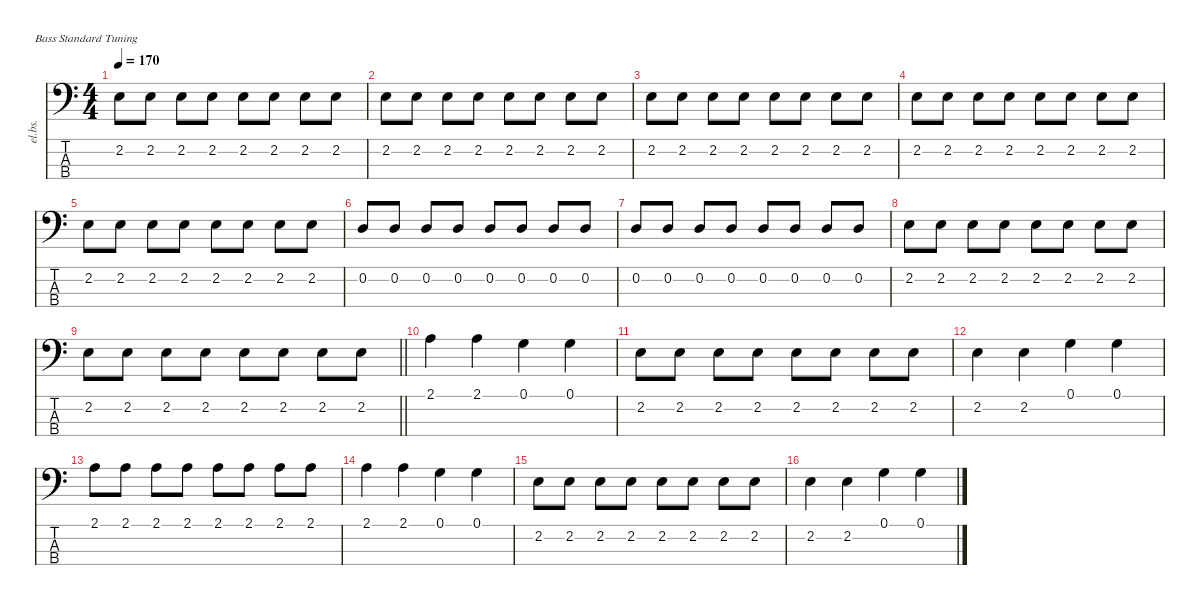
\defaultSystemsLayout 4
\hideDynamics
\bracketExtendMode nobrackets
\otherSystemsTrackNameOrientation horizontal
\track ("Bass" "el.bs.") {instrument electricbassfinger}
\staff {score tabs}
\tuning (G2 D2 A1 E1)
\ts (4 4)
\tempo 170
\clef f4
\ks c
2.2.8{dy f beam Down} 2.2.8{beam Down} 2.2.8{beam Down} 2.2.8{beam Down} 2.2.8{beam Down} 2.2.8{beam Down} 2.2.8{beam Down} 2.2.8{beam Down} |
2.2.8{beam Down} 2.2.8{beam Down} 2.2.8{beam Down} 2.2.8{beam Down} 2.2.8{beam Down} 2.2.8{beam Down} 2.2.8{beam Down} 2.2.8{beam Down} |
2.2.8{beam Down} 2.2.8{beam Down} 2.2.8{beam Down} 2.2.8{beam Down} 2.2.8{beam Down} 2.2.8{beam Down} 2.2.8{beam Down} 2.2.8{beam Down} |
2.2.8{beam Down} 2.2.8{beam Down} 2.2.8{beam Down} 2.2.8{beam Down} 2.2.8{beam Down} 2.2.8{beam Down} 2.2.8{beam Down} 2.2.8{beam Down} |
2.2.8{beam Down} 2.2.8{beam Down} 2.2.8{beam Down} 2.2.8{beam Down} 2.2.8{beam Down} 2.2.8{beam Down} 2.2.8{beam Down} 2.2.8{beam Down} |
0.2.8{beam Up} 0.2.8{beam Up} 0.2.8{beam Up} 0.2.8{beam Up} 0.2.8{beam Up} 0.2.8{beam Up} 0.2.8{beam Up} 0.2.8{beam Up} |
0.2.8{beam Up} 0.2.8{beam Up} 0.2.8{beam Up} 0.2.8{beam Up} 0.2.8{beam Up} 0.2.8{beam Up} 0.2.8{beam Up} 0.2.8{beam Up} |
2.2.8{beam Down} 2.2.8{beam Down} 2.2.8{beam Down} 2.2.8{beam Down} 2.2.8{beam Down} 2.2.8{beam Down} 2.2.8{beam Down} 2.2.8{beam Down} |
\barLineRight lightlight
2.2.8{beam Down} 2.2.8{beam Down} 2.2.8{beam Down} 2.2.8{beam Down} 2.2.8{beam Down} 2.2.8{beam Down} 2.2.8{beam Down} 2.2.8{beam Down} |
2.1.4{beam Down} 2.1.4{beam Down} 0.1.4{beam Down} 0.1.4{beam Down} |
2.2.8{beam Down} 2.2.8{beam Down} 2.2.8{beam Down} 2.2.8{beam Down} 2.2.8{beam Down} 2.2.8{beam Down} 2.2.8{beam Down} 2.2.8{beam Down} |
2.2.4{beam Down} 2.2.4{beam Down} 0.1.4{beam Down} 0.1.4{beam Down} |
2.1.8{beam Down} 2.1.8{beam Down} 2.1.8{beam Down} 2.1.8{beam Down} 2.1.8{beam Down} 2.1.8{beam Down} 2.1.8{beam Down} 2.1.8{beam Down} |
2.1.4{beam Down} 2.1.4{beam Down} 0.1.4{beam Down} 0.1.4{beam Down} |
2.2.8{beam Down} 2.2.8{beam Down} 2.2.8{beam Down} 2.2.8{beam Down} 2.2.8{beam Down} 2.2.8{beam Down} 2.2.8{beam Down} 2.2.8{beam Down} |
2.2.4{beam Down} 2.2.4{beam Down} 0.1.4{beam Down} 0.1.4{beam Down}
